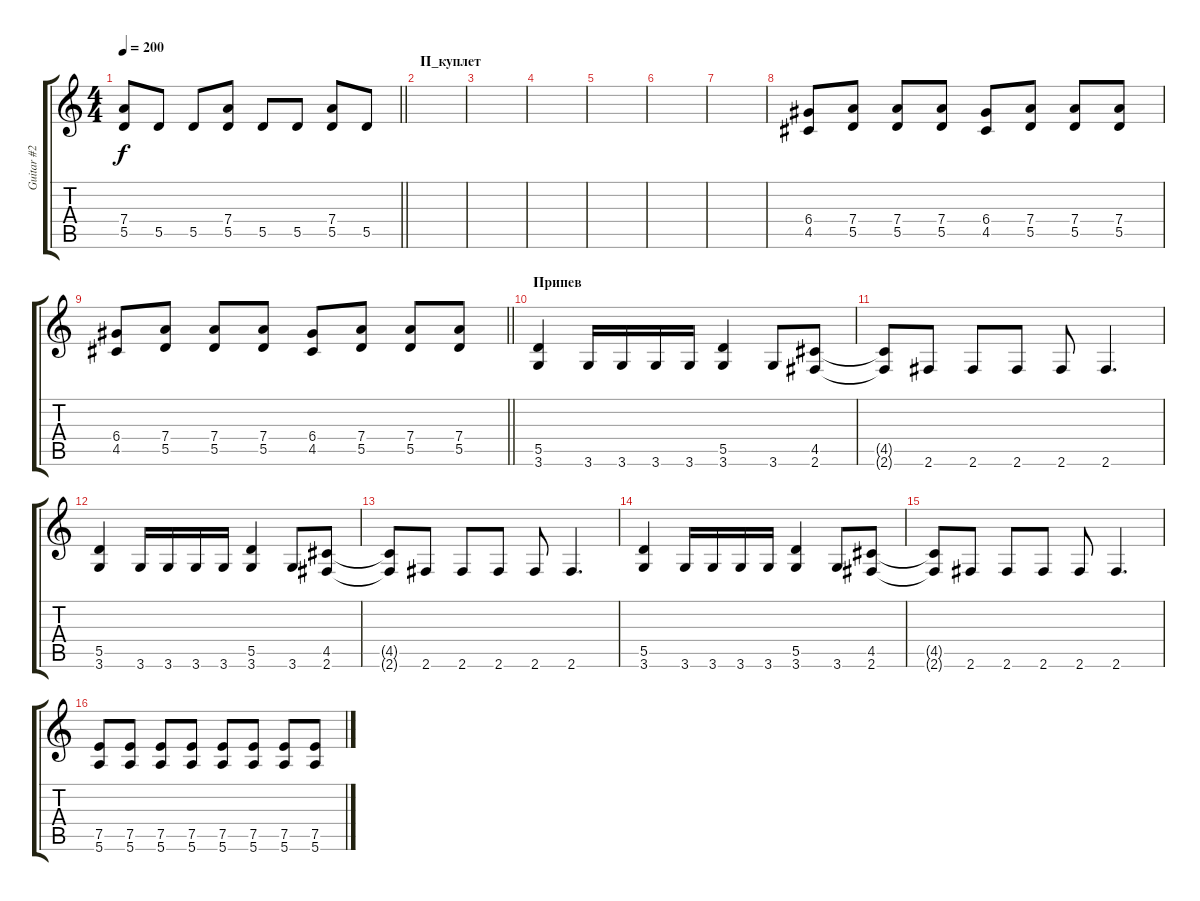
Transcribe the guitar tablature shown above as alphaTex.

\track ("Guitar #2" "Guitar #2") {instrument overdrivenguitar}
\staff {score tabs}
\tuning (E4 B3 G3 D3 A2 E2) {hide}
\ts (4 4)
\tempo 200
\clef g2
\barLineRight lightlight
\ks c
(7.4 5.5).8{dy f} 5.5.8 5.5.8 (7.4 5.5).8 5.5.8 5.5.8 (7.4 5.5).8 5.5.8 |
\section ("" "П_куплет")
|
|
|
|
|
|
(6.4 4.5).8 (7.4 5.5).8 (7.4 5.5).8 (7.4 5.5).8 (6.4 4.5).8 (7.4 5.5).8 (7.4 5.5).8 (7.4 5.5).8 |
\barLineRight lightlight
(6.4 4.5).8 (7.4 5.5).8 (7.4 5.5).8 (7.4 5.5).8 (6.4 4.5).8 (7.4 5.5).8 (7.4 5.5).8 (7.4 5.5).8 |
\section ("" "Припев")
(5.5 3.6).4 3.6.16 3.6.16 3.6.16 3.6.16 (5.5 3.6).4 3.6.8 (4.5 2.6).8 |
(4.5{t} 2.6{t}).8 2.6.8 2.6.8 2.6.8 2.6.8 2.6.4{d} |
(5.5 3.6).4 3.6.16 3.6.16 3.6.16 3.6.16 (5.5 3.6).4 3.6.8 (4.5 2.6).8 |
(4.5{t} 2.6{t}).8 2.6.8 2.6.8 2.6.8 2.6.8 2.6.4{d} |
(5.5 3.6).4 3.6.16 3.6.16 3.6.16 3.6.16 (5.5 3.6).4 3.6.8 (4.5 2.6).8 |
(4.5{t} 2.6{t}).8 2.6.8 2.6.8 2.6.8 2.6.8 2.6.4{d} |
(7.5 5.6).8 (7.5 5.6).8 (7.5 5.6).8 (7.5 5.6).8 (7.5 5.6).8 (7.5 5.6).8 (7.5 5.6).8 (7.5 5.6).8
